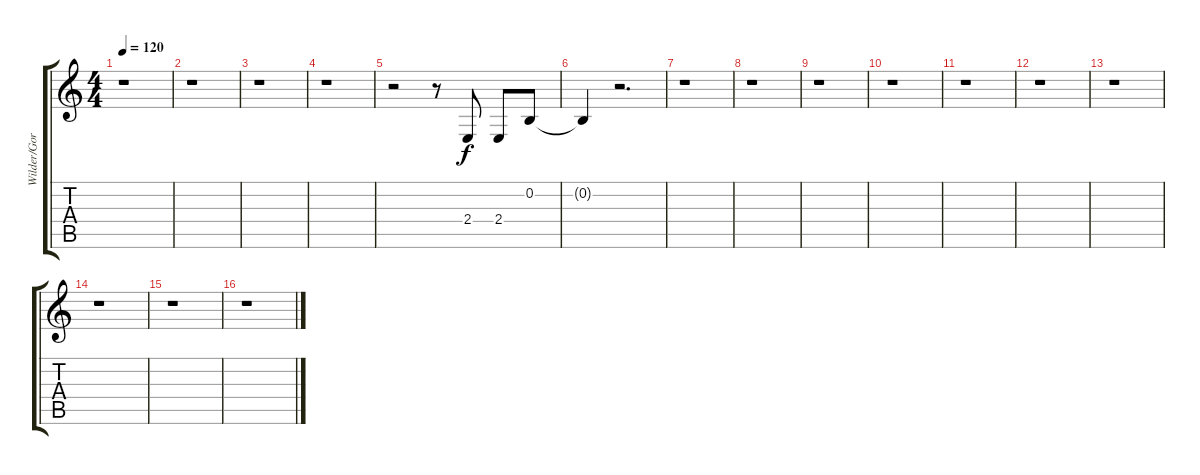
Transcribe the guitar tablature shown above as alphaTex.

\track ("Wilder/Gore - Back Vocal" "Wilder/Gor") {instrument voiceoohs}
\staff {score tabs}
\tuning (E4 B3 G3 D3 A2 E2) {hide}
\ts (4 4)
\tempo 120
\clef g2
\ks c
r.1{dy f} |
r.1 |
r.1 |
r.1 |
r.2{volume 16 balance 9 instrument baritonesax} r.8 2.4.8 2.4.8 0.2.8 |
0.2{t}.4 r.2{d} |
r.1 |
r.1 |
r.1 |
r.1 |
r.1 |
r.1 |
r.1 |
r.1 |
r.1 |
r.1
